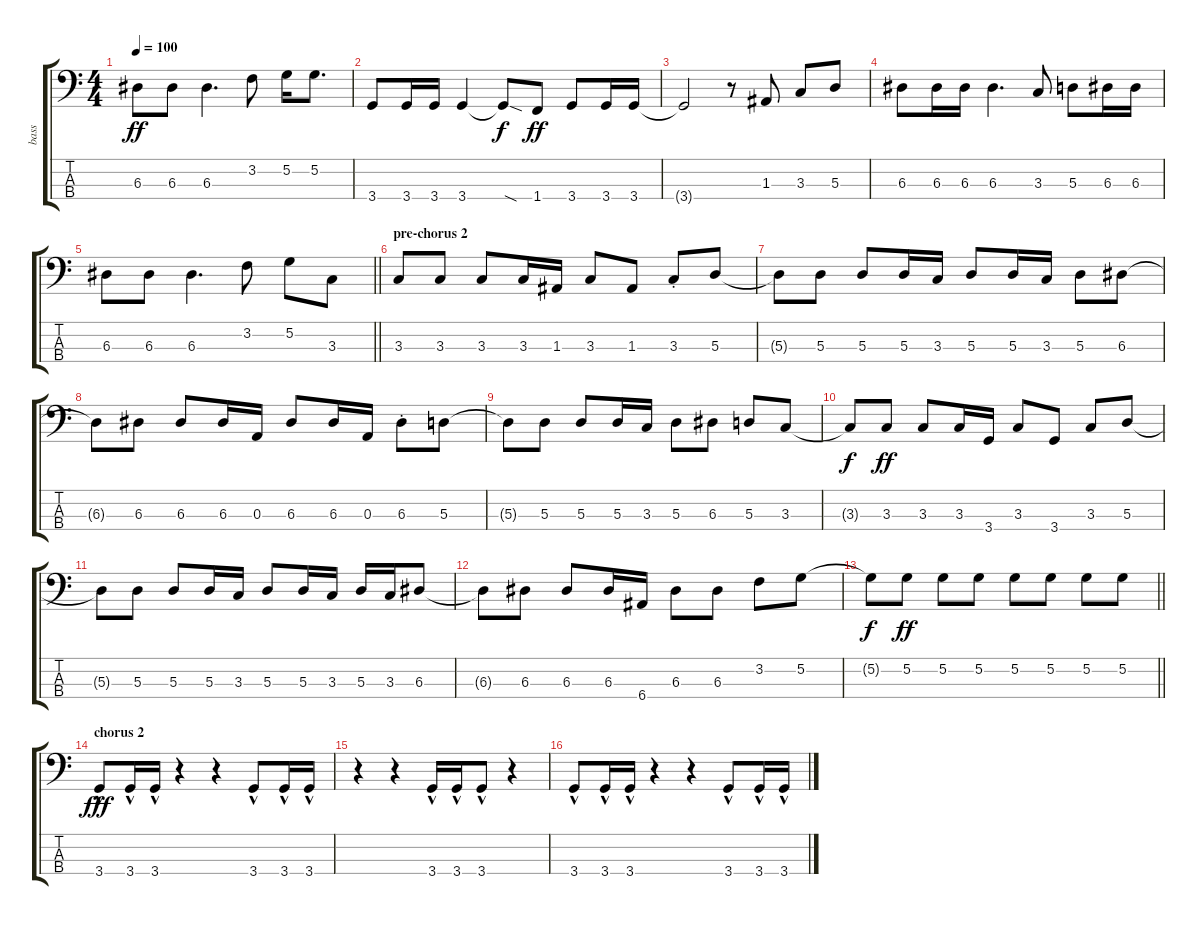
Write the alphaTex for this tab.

\track ("bass" "bass") {instrument electricbassfinger}
\staff {score tabs}
\tuning (G2 D2 A1 E1) {hide}
\ts (4 4)
\tempo 100
\clef f4
\ks c
6.3.8{dy ff} 6.3.8 6.3.4{d} 3.2.8 5.2.16 5.2.8{d} |
3.4.8 3.4.16 3.4.16 3.4.4 3.4{sod t}.8{dy f} 1.4.8{dy ff} 3.4.8 3.4.16 3.4.16 |
3.4{t}.2 r.8 1.3.8 3.3.8 5.3.8 |
6.3.8 6.3.16 6.3.16 6.3.4{d} 3.3.8 5.3.8 6.3.16 6.3.16 |
\barLineRight lightlight
6.3.8 6.3.8 6.3.4{d} 3.2.8 5.2.8 3.3.8 |
\section ("" "pre-chorus 2")
3.3.8 3.3.8 3.3.8 3.3.16 1.3.16 3.3.8 1.3.8 3.3{st}.8 5.3.8 |
5.3{t}.8 5.3.8 5.3.8 5.3.16 3.3.16 5.3.8 5.3.16 3.3.16 5.3.8 6.3.8 |
6.3{t}.8 6.3.8 6.3.8 6.3.16 0.3.16 6.3.8 6.3.16 0.3.16 6.3{st}.8 5.3.8 |
5.3{t}.8 5.3.8 5.3.8 5.3.16 3.3.16 5.3.8 6.3.8 5.3.8 3.3.8 |
3.3{t}.8{dy f} 3.3.8{dy ff} 3.3.8 3.3.16 3.4.16 3.3.8 3.4.8 3.3.8 5.3.8 |
5.3{t}.8 5.3.8 5.3.8 5.3.16 3.3.16 5.3.8 5.3.16 3.3.16 5.3.16 3.3.16 6.3.8 |
6.3{t}.8 6.3.8 6.3.8 6.3.16 6.4.16 6.3.8 6.3.8 3.2.8 5.2.8 |
\barLineRight lightlight
5.2{t}.8{dy f} 5.2.8{dy ff} 5.2.8 5.2.8 5.2.8 5.2.8 5.2.8 5.2.8 |
\section ("" "chorus 2")
3.4{hac}.8{dy fff} 3.4{hac}.16 3.4{hac}.16 r.4 r.4 3.4{hac}.8 3.4{hac}.16 3.4{hac}.16 |
r.4 r.4 3.4{hac}.16 3.4{hac}.16 3.4{hac}.8 r.4 |
3.4{hac}.8 3.4{hac}.16 3.4{hac}.16 r.4 r.4 3.4{hac}.8 3.4{hac}.16 3.4{hac}.16
